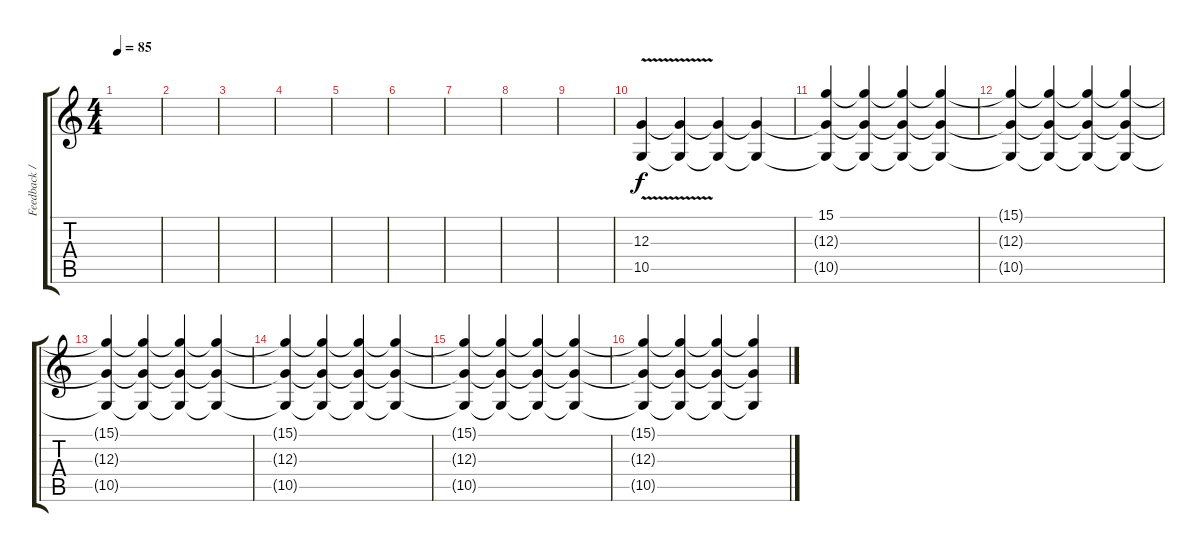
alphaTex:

\track ("Feedback / Organ" "Feedback /") {instrument churchorgan}
\staff {score tabs}
\tuning (E4 B3 G3 D3 A2 E2) {hide}
\ts (4 4)
\tempo 85
\clef g2
\ks c
|
|
|
|
|
|
|
|
|
(12.3{v} 10.5).4{volume 6} (12.3{t} 10.5{t}).4 (12.3{t} 10.5{t}).4 (12.3{t} 10.5{t}).4 |
(15.1 12.3{t} 10.5{t}).4{volume 5} (15.1{t} 12.3{t} 10.5{t}).4{volume 6} (15.1{t} 12.3{t} 10.5{t}).4 (15.1{t} 12.3{t} 10.5{t}).4 |
(15.1{t} 12.3{t} 10.5{t}).4 (15.1{t} 12.3{t} 10.5{t}).4 (15.1{t} 12.3{t} 10.5{t}).4 (15.1{t} 12.3{t} 10.5{t}).4 |
(15.1{t} 12.3{t} 10.5{t}).4 (15.1{t} 12.3{t} 10.5{t}).4 (15.1{t} 12.3{t} 10.5{t}).4 (15.1{t} 12.3{t} 10.5{t}).4 |
(15.1{t} 12.3{t} 10.5{t}).4 (15.1{t} 12.3{t} 10.5{t}).4 (15.1{t} 12.3{t} 10.5{t}).4 (15.1{t} 12.3{t} 10.5{t}).4 |
(15.1{t} 12.3{t} 10.5{t}).4 (15.1{t} 12.3{t} 10.5{t}).4 (15.1{t} 12.3{t} 10.5{t}).4 (15.1{t} 12.3{t} 10.5{t}).4 |
(15.1{t} 12.3{t} 10.5{t}).4 (15.1{t} 12.3{t} 10.5{t}).4 (15.1{t} 12.3{t} 10.5{t}).4 (15.1{t} 12.3{t} 10.5{t}).4
